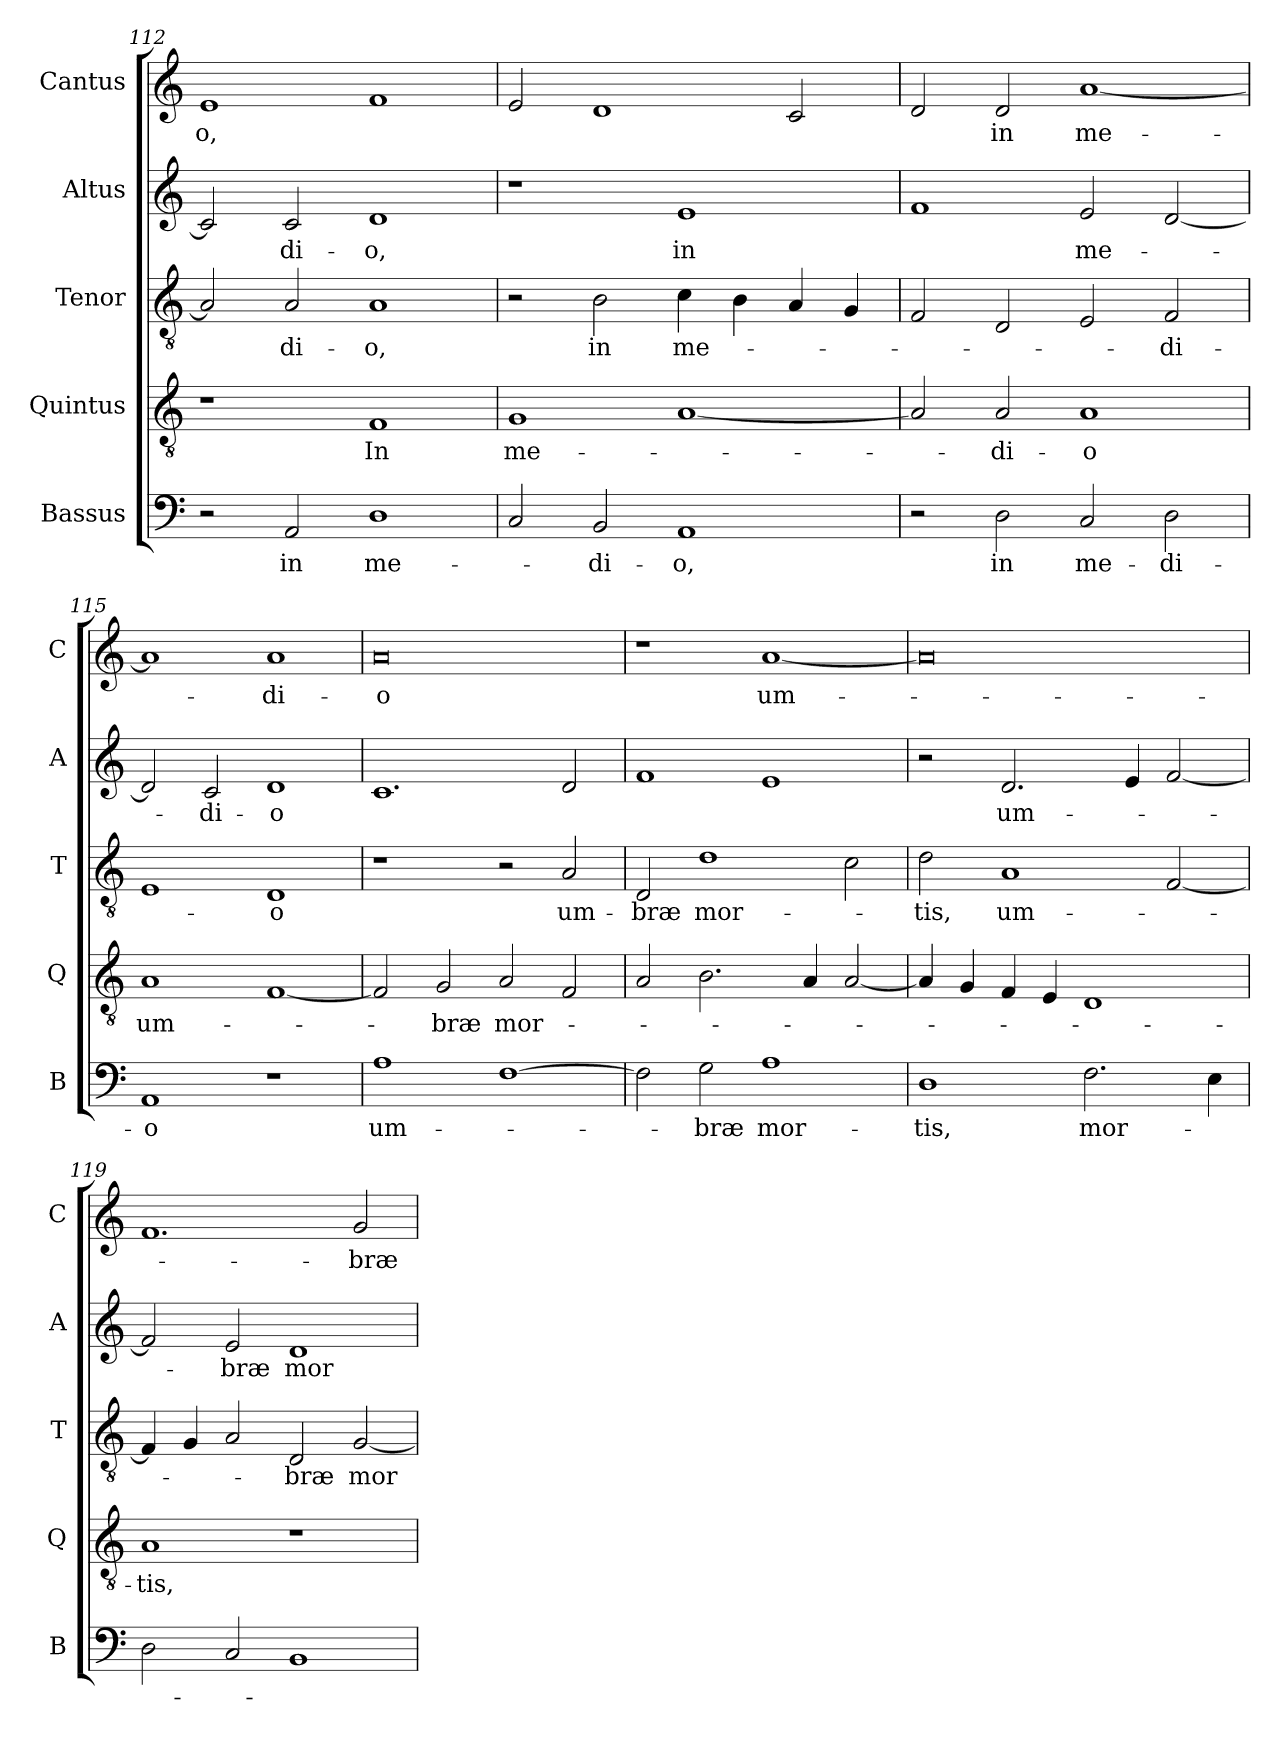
**kern	**text	**kern	**text	**kern	**text	**kern	**text	**kern	**text
*part5	*part5	*part4	*part4	*part3	*part3	*part2	*part2	*part1	*part1
*staff5	*staff5	*staff4	*staff4	*staff3	*staff3	*staff2	*staff2	*staff1	*staff1
*I"Bassus	*	*I"Quintus	*	*I"Tenor	*	*I"Altus	*	*I"Cantus	*
*I'B	*	*I'Q	*	*I'T	*	*I'A	*	*I'C	*
*clefF4	*	*clefGv2	*	*clefGv2	*	*clefG2	*	*clefG2	*
*k[]	*	*k[]	*	*k[]	*	*k[]	*	*k[]	*
*C:	*	*C:	*	*C:	*	*C:	*	*C:	*
=112	=112	=112	=112	=112	=112	=112	=112	=112	=112
!	!	!	!	!	!	!	!	!	!LO:LY:b
2r	.	1r	.	2A/]	.	2c/]	.	1e	-o,
!	!LO:LY:b	!	!	!	!LO:LY:b	!	!LO:LY:b	!	!
2AA/	in	.	.	2A/	-di-	2c/	-di-	.	.
!	!LO:LY:b	!	!LO:LY:b	!	!LO:LY:b	!	!LO:LY:b	!	!
1D	me-	1F	In	1A	-o,	1d	-o,	1f	.
!!LO:LB:g=z
=113	=113	=113	=113	=113	=113	=113	=113	=113	=113
!	!	!	!LO:LY:b	!	!	!	!	!	!
2C/	.	1G	me-	2r	.	1r	.	2e/	.
!	!LO:LY:b	!	!	!	!LO:LY:b	!	!	!	!
2BB/	-di-	.	.	2B\	in	.	.	1d	.
!	!LO:LY:b	!	!	!	!LO:LY:b	!	!LO:LY:b	!	!
1AA	-o,	[1A	.	4c\	me-	1e	in	.	.
.	.	.	.	4B\	.	.	.	.	.
.	.	.	.	4A/	.	.	.	2c/	.
.	.	.	.	4G/	.	.	.	.	.
=114	=114	=114	=114	=114	=114	=114	=114	=114	=114
2r	.	2A/]	.	2F/	.	1f	.	2d/	.
!	!LO:LY:b	!	!LO:LY:b	!	!	!	!	!	!LO:LY:b
2D\	in	2A/	-di-	2D/	.	.	.	2d/	in
!	!LO:LY:b	!	!LO:LY:b	!	!	!	!LO:LY:b	!	!LO:LY:b
2C/	me-	1A	-o	2E/	.	2e/	me-	[1a	me-
!	!LO:LY:b	!	!	!	!LO:LY:b	!	!	!	!
2D\	-di-	.	.	2F/	-di-	[2d/	.	.	.
=115	=115	=115	=115	=115	=115	=115	=115	=115	=115
!	!LO:LY:b	!	!LO:LY:b	!	!	!	!	!	!
1AA	-o	1A	um-	1E	.	2d/]	.	1a]	.
!	!	!	!	!	!	!	!LO:LY:b	!	!
.	.	.	.	.	.	2c/	-di-	.	.
!	!	!	!	!	!LO:LY:b	!	!LO:LY:b	!	!LO:LY:b
1r	.	[1F	.	1D	-o	1d	-o	1a	-di-
=116	=116	=116	=116	=116	=116	=116	=116	=116	=116
!	!LO:LY:b	!	!	!	!	!	!	!	!LO:LY:b
1A	um-	2F/]	.	1r	.	1.c	.	0a	-o
!	!	!	!LO:LY:b	!	!	!	!	!	!
.	.	2G/	-bræ	.	.	.	.	.	.
!	!	!	!LO:LY:b	!	!	!	!	!	!
[1F	.	2A/	mor-	2r	.	.	.	.	.
!	!	!	!	!	!LO:LY:b	!	!	!	!
.	.	2F/	.	2A/	um-	2d/	.	.	.
=117	=117	=117	=117	=117	=117	=117	=117	=117	=117
!	!	!	!	!	!LO:LY:b	!	!	!	!
2F\]	.	2A/	.	2D/	-bræ	1f	.	1r	.
!	!LO:LY:b	!	!	!	!LO:LY:b	!	!	!	!
2G\	-bræ	2.B\	.	1d	mor-	.	.	.	.
!	!LO:LY:b	!	!	!	!	!	!	!	!LO:LY:b
1A	mor-	.	.	.	.	1e	.	[1a	um-
.	.	4A/	.	.	.	.	.	.	.
.	.	[2A/	.	2c\	.	.	.	.	.
=118	=118	=118	=118	=118	=118	=118	=118	=118	=118
!	!LO:LY:b	!	!	!	!LO:LY:b	!	!	!	!
1D	-tis,	4A/]	.	2d\	-tis,	2r	.	0a]	.
.	.	4G/	.	.	.	.	.	.	.
!	!	!	!	!	!LO:LY:b	!	!LO:LY:b	!	!
.	.	4F/	.	1A	um-	2.d/	um-	.	.
.	.	4E/	.	.	.	.	.	.	.
!	!LO:LY:b	!	!	!	!	!	!	!	!
2.F\	mor-	1D	.	.	.	.	.	.	.
.	.	.	.	.	.	4e/	.	.	.
.	.	.	.	[2F/	.	[2f/	.	.	.
4E\	.	.	.	.	.	.	.	.	.
!!LO:PB:g=z
=119	=119	=119	=119	=119	=119	=119	=119	=119	=119
!	!	!	!LO:LY:b	!	!	!	!	!	!
2D\	.	1A	-tis,	4F/]	.	2f/]	.	1.f	.
.	.	.	.	4G/	.	.	.	.	.
!	!	!	!	!	!	!	!LO:LY:b	!	!
2C/	.	.	.	2A/	.	2e/	-bræ	.	.
!	!	!	!	!	!LO:LY:b	!	!LO:LY:b	!	!
1BB	.	1r	.	2D/	-bræ	1d	mor-	.	.
!	!	!	!	!	!LO:LY:b	!	!	!	!LO:LY:b
.	.	.	.	[2G/	mor-	.	.	2g/	-bræ
=	=	=	=	=	=	=	=	=	=
*-	*-	*-	*-	*-	*-	*-	*-	*-	*-
